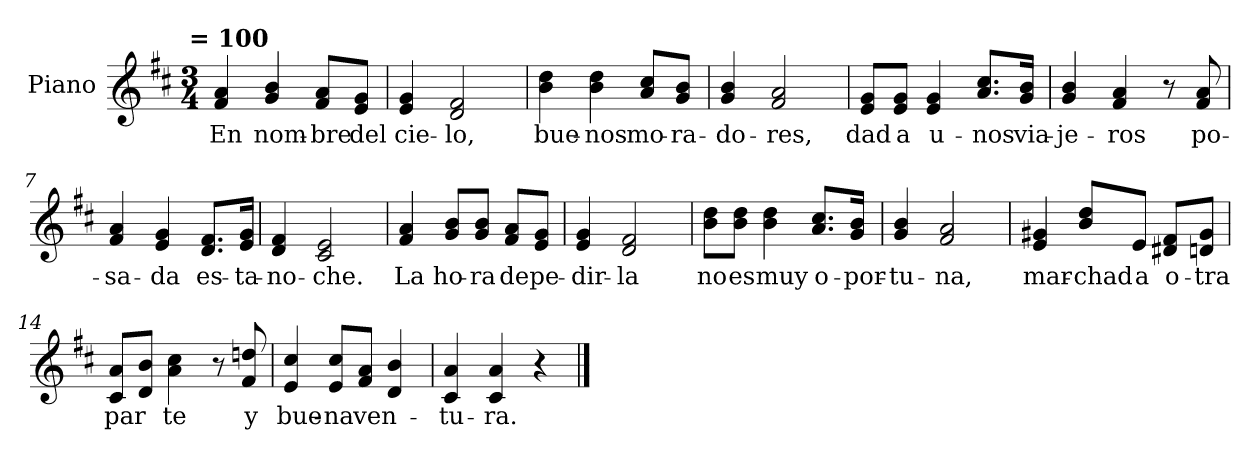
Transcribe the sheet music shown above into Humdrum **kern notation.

**kern	**text
*part1	*part1
*staff1	*staff1
*I"Piano	*
*I'Pno	*
*clefG2	*
*k[f#c#]	*
*D:	*
!!LO:TX:omd:t= = 100
*M3/4	*
*MM100	*
=1	=1
4f#/ 4a/	En
4g/ 4b/	nom-
8f#/ 8a/L	-bre
8e/ 8g/J	del
=2	=2
4e/ 4g/	cie-
2d/ 2f#/	-lo,
=3	=3
4b\ 4dd\	bue-
4b\ 4dd\	-nos
8a/ 8cc#/L	mo-
8g/ 8b/J	-ra-
=4	=4
4g/ 4b/	-do-
2f#/ 2a/	-res,
=5	=5
8e/ 8g/L	dad
8e/ 8g/J	a
4e/ 4g/	u-
8.a/ 8.cc#/L	-nos
16g/ 16b/Jk	via-
=6	=6
4g/ 4b/	-je-
4f#/ 4a/	-ros
8r	.
8f#/ 8a/	po-
!!LO:LB:g=z
=7	=7
4f#/ 4a/	-sa-
4e/ 4g/	-da
8.d/ 8.f#/L	es-
16e/ 16g/Jk	-ta-
!!LO:LB:g=z
=8	=8
4d/ 4f#/	-no-
2c#/ 2e/	-che.
=9	=9
4f#/ 4a/	La
8g/ 8b/L	ho-
8g/ 8b/J	-ra
8f#/ 8a/L	de
8e/ 8g/J	pe-
=10	=10
4e/ 4g/	-dir-
2d/ 2f#/	-la
=11	=11
8b\ 8dd\L	no
8b\ 8dd\J	es
4b\ 4dd\	muy
8.a/ 8.cc#/L	o-
16g/ 16b/Jk	-por-
=12	=12
4g/ 4b/	-tu-
2f#/ 2a/	-na,
!!LO:LB:g=z
=13	=13
4e/ 4g#X/	mar-
8b/ 8dd/L	-chad
8e/J	a
8d#X/ 8f#/L	o-
8dn/ 8g#/J	-tra
=14	=14
8c#/ 8a/L	par
8d/ 8b/J	.
4a\ 4cc#\	te
8r	.
8f#/ 8ddn/	y
=15	=15
4e/ 4cc#/	bue-
8e/ 8cc#/L	-na
8f#/ 8a/J	ven-
4d/ 4b/	.
=16	=16
4c#/ 4a/	-tu-
4c#/ 4a/	-ra.
4r	.
==	==
*-	*-
